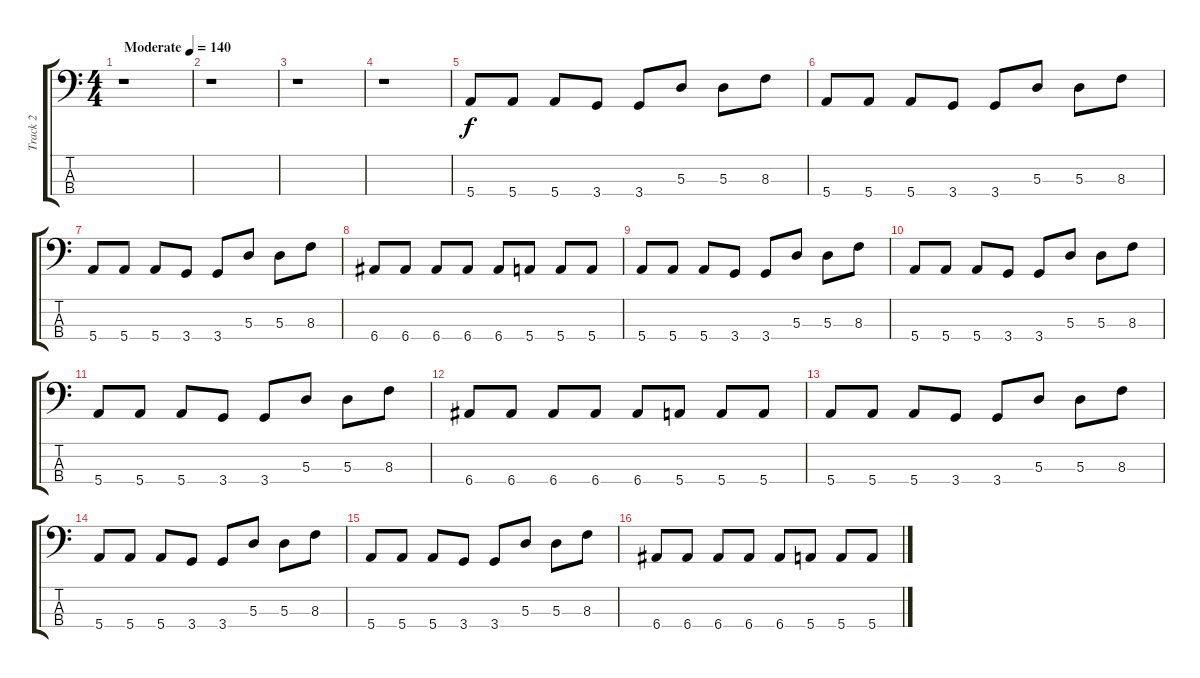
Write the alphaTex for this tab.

\track ("Track 2" "Track 2") {instrument electricbasspick}
\staff {score tabs}
\tuning (G2 D2 A1 E1) {hide}
\ts (4 4)
\tempo (140 "Moderate")
\clef f4
\ks c
r.1{dy f instrument electricbasspick} |
r.1 |
r.1 |
r.1 |
5.4.8 5.4.8 5.4.8 3.4.8 3.4.8 5.3.8 5.3.8 8.3.8 |
5.4.8 5.4.8 5.4.8 3.4.8 3.4.8 5.3.8 5.3.8 8.3.8 |
5.4.8 5.4.8 5.4.8 3.4.8 3.4.8 5.3.8 5.3.8 8.3.8 |
6.4.8 6.4.8 6.4.8 6.4.8 6.4.8 5.4.8 5.4.8 5.4.8 |
5.4.8 5.4.8 5.4.8 3.4.8 3.4.8 5.3.8 5.3.8 8.3.8 |
5.4.8 5.4.8 5.4.8 3.4.8 3.4.8 5.3.8 5.3.8 8.3.8 |
5.4.8 5.4.8 5.4.8 3.4.8 3.4.8 5.3.8 5.3.8 8.3.8 |
6.4.8 6.4.8 6.4.8 6.4.8 6.4.8 5.4.8 5.4.8 5.4.8 |
5.4.8 5.4.8 5.4.8 3.4.8 3.4.8 5.3.8 5.3.8 8.3.8 |
5.4.8 5.4.8 5.4.8 3.4.8 3.4.8 5.3.8 5.3.8 8.3.8 |
5.4.8 5.4.8 5.4.8 3.4.8 3.4.8 5.3.8 5.3.8 8.3.8 |
6.4.8 6.4.8 6.4.8 6.4.8 6.4.8 5.4.8 5.4.8 5.4.8
